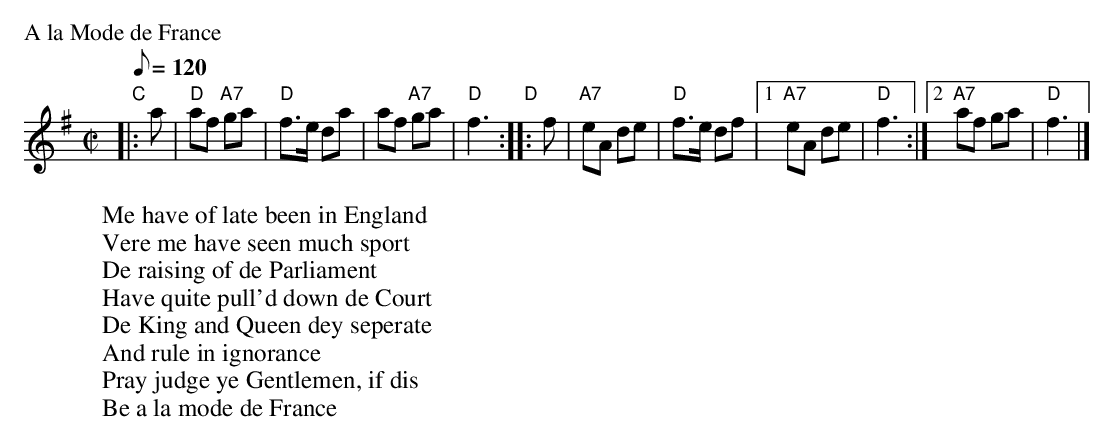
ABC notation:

X:1
M: C|
L: 1/8
P: A la Mode de France
Q: 120
W: Me have of late been in England
W: Vere me have seen much sport
W: De raising of de Parliament
W: Have quite pull'd down de Court
W: De King and Queen dey seperate
W: And rule in ignorance
W: Pray judge ye Gentlemen, if dis
W: Be a la mode de France
K: DMix
"C"|: a | "D"af "A7"ga | "D"f>e da | af "A7"ga | "D"f3 \
"D":: f | "A7"eA de | "D"f>e df |1 "A7"eA de | "D"f3 :|2 "A7"af ga | "D"f3 |]
